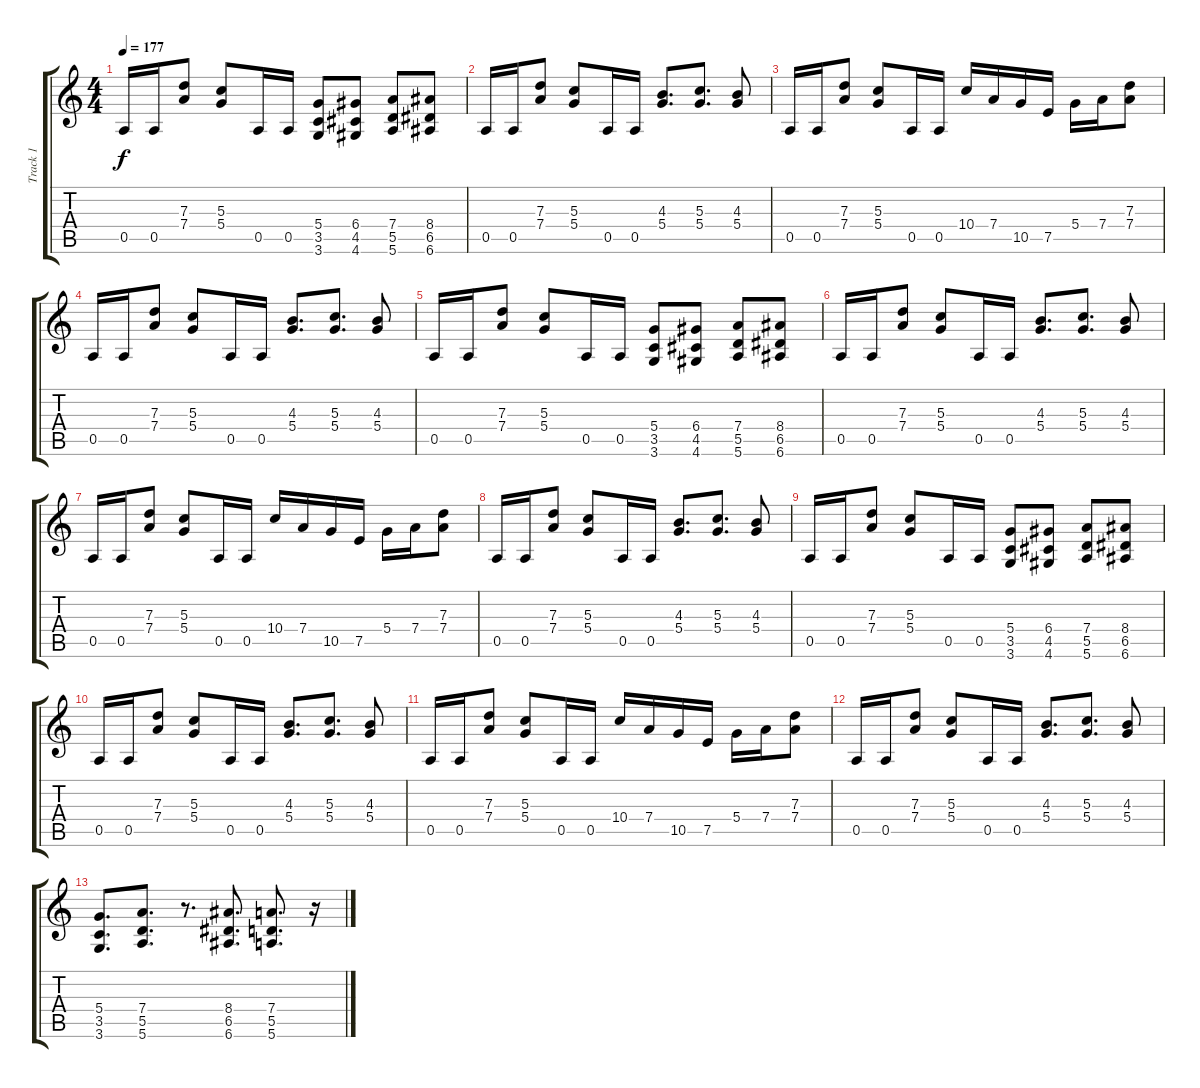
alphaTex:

\track ("Track 1" "Track 1") {instrument distortionguitar}
\staff {score tabs}
\tuning (E4 B3 G3 D3 A2 E2) {hide}
\ts (4 4)
\tempo 177
\clef g2
\ks c
0.5.16{dy f} 0.5.16 (7.3 7.4).8 (5.3 5.4).8 0.5.16 0.5.16 (5.4 3.5 3.6).8 (6.4 4.5 4.6).8 (7.4 5.5 5.6).8 (8.4 6.5 6.6).8 |
0.5.16 0.5.16 (7.3 7.4).8 (5.3 5.4).8 0.5.16 0.5.16 (4.3 5.4).8{d} (5.3 5.4).8{d} (4.3 5.4).8 |
0.5.16 0.5.16 (7.3 7.4).8 (5.3 5.4).8 0.5.16 0.5.16 10.4.16 7.4.16 10.5.16 7.5.16 5.4.16 7.4.16 (7.3 7.4).8 |
0.5.16 0.5.16 (7.3 7.4).8 (5.3 5.4).8 0.5.16 0.5.16 (4.3 5.4).8{d} (5.3 5.4).8{d} (4.3 5.4).8 |
0.5.16 0.5.16 (7.3 7.4).8 (5.3 5.4).8 0.5.16 0.5.16 (5.4 3.5 3.6).8 (6.4 4.5 4.6).8 (7.4 5.5 5.6).8 (8.4 6.5 6.6).8 |
0.5.16 0.5.16 (7.3 7.4).8 (5.3 5.4).8 0.5.16 0.5.16 (4.3 5.4).8{d} (5.3 5.4).8{d} (4.3 5.4).8 |
0.5.16 0.5.16 (7.3 7.4).8 (5.3 5.4).8 0.5.16 0.5.16 10.4.16 7.4.16 10.5.16 7.5.16 5.4.16 7.4.16 (7.3 7.4).8 |
0.5.16 0.5.16 (7.3 7.4).8 (5.3 5.4).8 0.5.16 0.5.16 (4.3 5.4).8{d} (5.3 5.4).8{d} (4.3 5.4).8 |
0.5.16 0.5.16 (7.3 7.4).8 (5.3 5.4).8 0.5.16 0.5.16 (5.4 3.5 3.6).8 (6.4 4.5 4.6).8 (7.4 5.5 5.6).8 (8.4 6.5 6.6).8 |
0.5.16 0.5.16 (7.3 7.4).8 (5.3 5.4).8 0.5.16 0.5.16 (4.3 5.4).8{d} (5.3 5.4).8{d} (4.3 5.4).8 |
0.5.16 0.5.16 (7.3 7.4).8 (5.3 5.4).8 0.5.16 0.5.16 10.4.16 7.4.16 10.5.16 7.5.16 5.4.16 7.4.16 (7.3 7.4).8 |
0.5.16 0.5.16 (7.3 7.4).8 (5.3 5.4).8 0.5.16 0.5.16 (4.3 5.4).8{d} (5.3 5.4).8{d} (4.3 5.4).8 |
(5.4 3.5 3.6).8{d} (7.4 5.5 5.6).8{d} r.8{d} (8.4 6.5 6.6).8{d} (7.4 5.5 5.6).8{d} r.16
